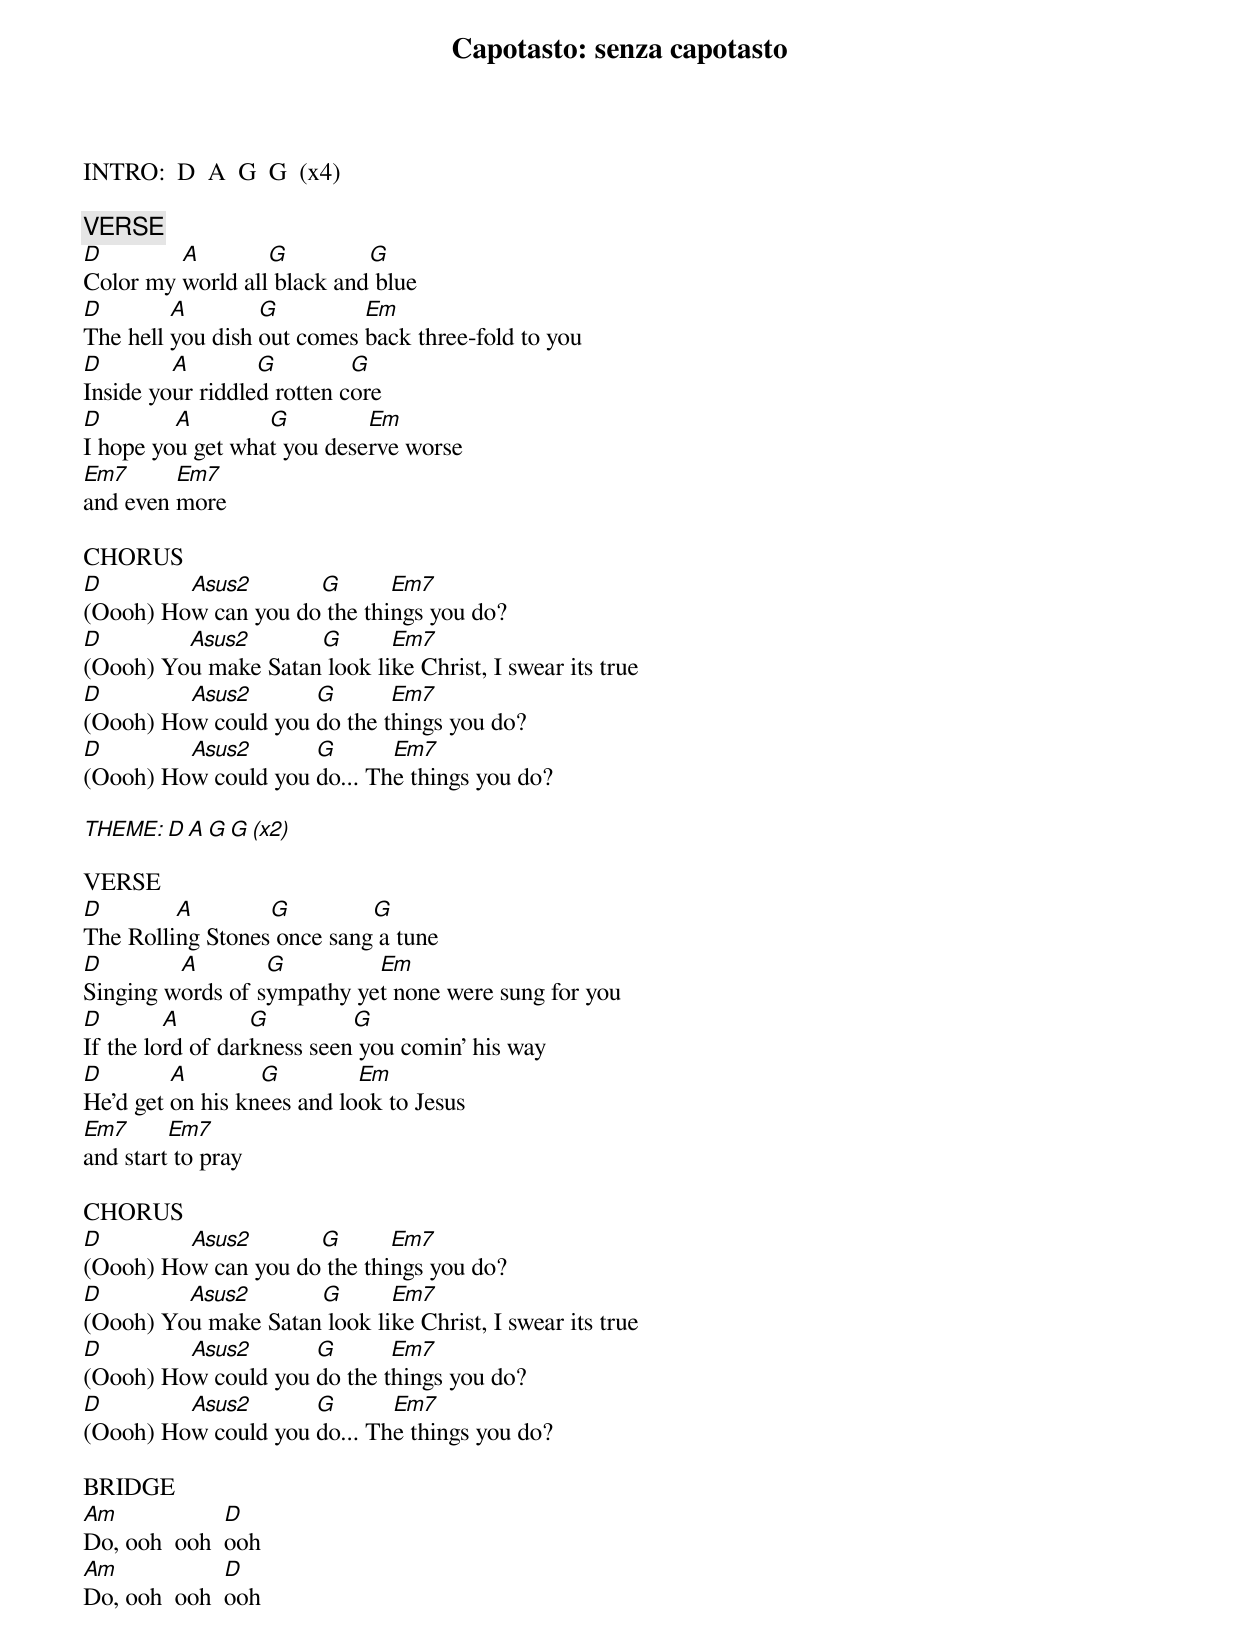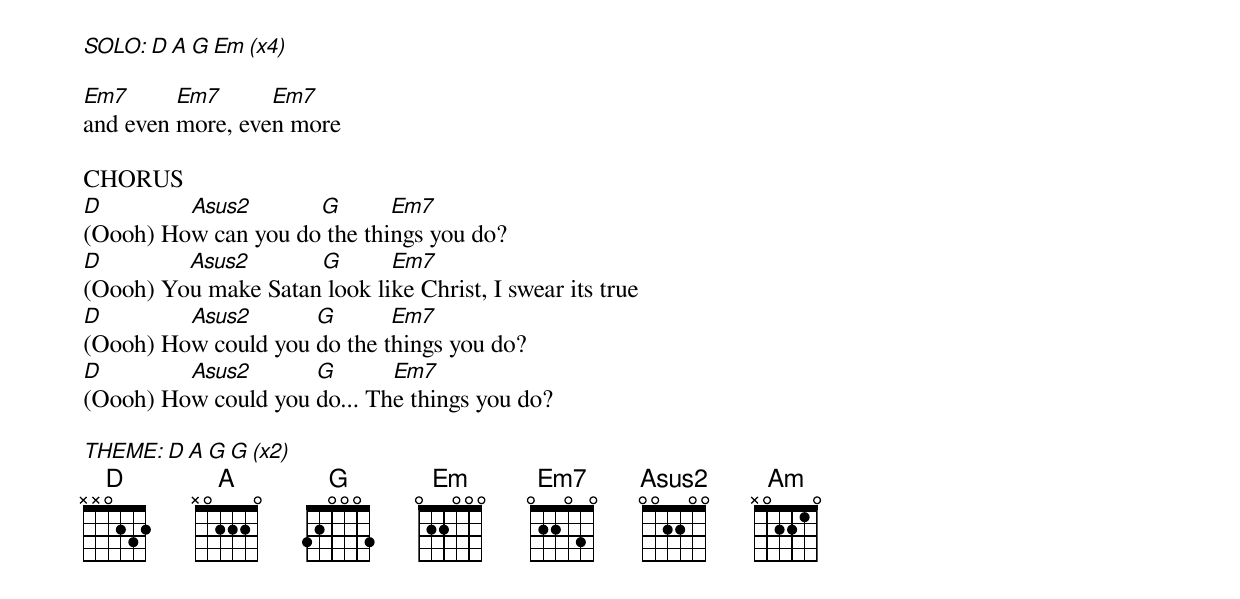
Capotasto: senza capotasto
INTRO:  D  A  G  G  (x4)

VERSE
D        A        G         G
Color my world all black and blue
D        A        G         Em
The hell you dish out comes back three-fold to you
D        A        G         G
Inside your riddled rotten core
D        A        G         Em
I hope you get what you deserve worse
Em7      Em7
and even more

CHORUS
D        Asus2       G       Em7
(Oooh) How can you do the things you do?
D        Asus2       G       Em7
(Oooh) You make Satan look like Christ, I swear its true
D        Asus2       G       Em7
(Oooh) How could you do the things you do?
D        Asus2       G       Em7
(Oooh) How could you do... The things you do?

THEME:  D  A  G  G  (x2)

VERSE
D        A        G         G
The Rolling Stones once sang a tune
D        A        G         Em
Singing words of sympathy yet none were sung for you
D        A        G         G
If the lord of darkness seen you comin' his way
D        A        G         Em
He'd get on his knees and look to Jesus
Em7      Em7
and start to pray

CHORUS
D        Asus2       G       Em7
(Oooh) How can you do the things you do?
D        Asus2       G       Em7
(Oooh) You make Satan look like Christ, I swear its true
D        Asus2       G       Em7
(Oooh) How could you do the things you do?
D        Asus2       G       Em7
(Oooh) How could you do... The things you do?

BRIDGE
Am            D
Do, ooh  ooh  ooh
Am            D
Do, ooh  ooh  ooh

SOLO:  D  A  G  Em  (x4)

Em7      Em7      Em7
and even more, even more

CHORUS
D        Asus2       G       Em7
(Oooh) How can you do the things you do?
D        Asus2       G       Em7
(Oooh) You make Satan look like Christ, I swear its true
D        Asus2       G       Em7
(Oooh) How could you do the things you do?
D        Asus2       G       Em7
(Oooh) How could you do... The things you do?

THEME:  D  A  G  G  (x2)
